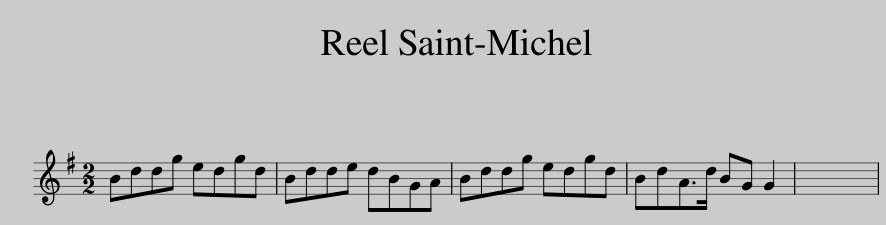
X:1
L:1/8
M:2/2
I:linebreak $
K:G
V:1 treble
V:1
 Bddg edgd | Bdde dBGA | Bddg edgd | BdA>d BG G2 | x8 | %5
